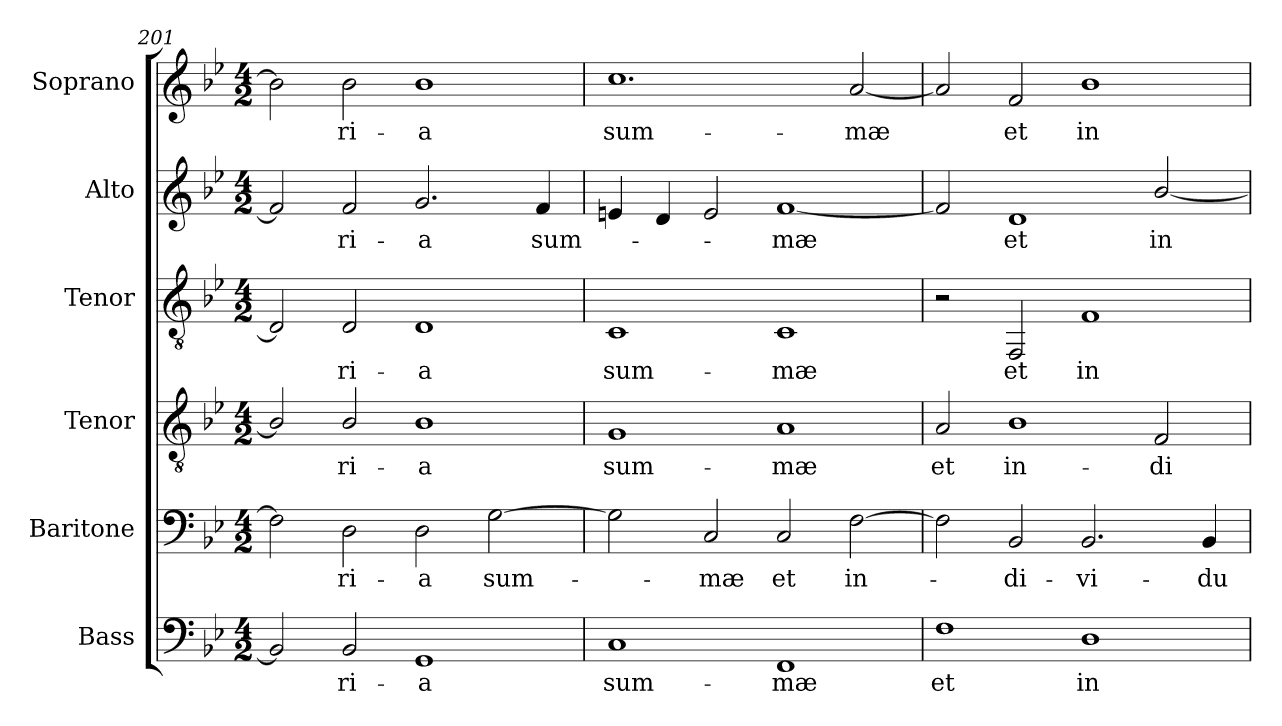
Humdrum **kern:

**kern	**text	**kern	**text	**kern	**text	**kern	**text	**kern	**text	**kern	**text
*part6	*part6	*part5	*part5	*part4	*part4	*part3	*part3	*part2	*part2	*part1	*part1
*staff6	*staff6	*staff5	*staff5	*staff4	*staff4	*staff3	*staff3	*staff2	*staff2	*staff1	*staff1
*I"Bass	*	*I"Baritone	*	*I"Tenor	*	*I"Tenor	*	*I"Alto	*	*I"Soprano	*
*I'B.	*	*I'Bar.	*	*I'T2.	*	*I'T1.	*	*I'A.	*	*I'S.	*
*clefF4	*	*clefF4	*	*clefGv2	*	*clefGv2	*	*clefG2	*	*clefG2	*
*	*	*	*	*ITrd7c12	*	*	*	*	*	*	*
*k[b-e-]	*	*k[b-e-]	*	*k[b-e-]	*	*k[b-e-]	*	*k[b-e-]	*	*k[b-e-]	*
*B-:	*	*B-:	*	*B-:	*	*B-:	*	*B-:	*	*B-:	*
*M4/2	*	*M4/2	*	*M4/2	*	*M4/2	*	*M4/2	*	*M4/2	*
=201	=201	=201	=201	=201	=201	=201	=201	=201	=201	=201	=201
2BB-i/]	.	2Fi\]	.	2BB-i/]	.	2Di/]	.	2fi/]	.	2b-i\]	.
!	!LO:LY:b:color=#000000	!	!	!	!	!	!	!	!	!	!
!	!	!	!LO:LY:b:color=#000000	!	!	!	!	!	!	!	!
!	!	!	!	!	!LO:LY:b:color=#000000	!	!	!	!	!	!
!	!	!	!	!	!	!	!LO:LY:b:color=#000000	!	!	!	!
!	!	!	!	!	!	!	!	!	!LO:LY:b:color=#000000	!	!
!	!	!	!	!	!	!	!	!	!	!	!LO:LY:b:color=#000000
2BB-i/	-ri-	2Di\	-ri-	2BB-i/	-ri-	2Di/	-ri-	2fi/	-ri-	2b-i\	-ri-
!	!LO:LY:b:color=#000000	!	!	!	!	!	!	!	!	!	!
!	!	!	!LO:LY:b:color=#000000	!	!	!	!	!	!	!	!
!	!	!	!	!	!LO:LY:b:color=#000000	!	!	!	!	!	!
!	!	!	!	!	!	!	!LO:LY:b:color=#000000	!	!	!	!
!	!	!	!	!	!	!	!	!	!LO:LY:b:color=#000000	!	!
!	!	!	!	!	!	!	!	!	!	!	!LO:LY:b:color=#000000
1GGi	-a	2Di\	-a	1BB-i	-a	1Di	-a	2.gi/	-a	1b-i	-a
!	!	!	!LO:LY:b:color=#000000	!	!	!	!	!	!	!	!
.	.	[2Gi\	sum-	.	.	.	.	.	.	.	.
!	!	!	!	!	!	!	!	!	!LO:LY:b:color=#000000	!	!
.	.	.	.	.	.	.	.	4fi/	sum-	.	.
=202	=202	=202	=202	=202	=202	=202	=202	=202	=202	=202	=202
!	!LO:LY:b:color=#000000	!	!	!	!	!	!	!	!	!	!
!	!	!	!	!	!LO:LY:b:color=#000000	!	!	!	!	!	!
!	!	!	!	!	!	!	!LO:LY:b:color=#000000	!	!	!	!
!	!	!	!	!	!	!	!	!	!	!	!LO:LY:b:color=#000000
1Ci	sum-	2Gi\]	.	1GGi	sum-	1Ci	sum-	4eni/	.	1.cci	sum-
.	.	.	.	.	.	.	.	4di/	.	.	.
!	!	!	!LO:LY:b:color=#000000	!	!	!	!	!	!	!	!
.	.	2Ci/	-mæ	.	.	.	.	2ei/	.	.	.
!	!LO:LY:b:color=#000000	!	!	!	!	!	!	!	!	!	!
!	!	!	!LO:LY:b:color=#000000	!	!	!	!	!	!	!	!
!	!	!	!	!	!LO:LY:b:color=#000000	!	!	!	!	!	!
!	!	!	!	!	!	!	!LO:LY:b:color=#000000	!	!	!	!
!	!	!	!	!	!	!	!	!	!LO:LY:b:color=#000000	!	!
1FFi	-mæ	2Ci/	et	1AAi	-mæ	1Ci	-mæ	[1fi	-mæ	.	.
!	!	!	!LO:LY:b:color=#000000	!	!	!	!	!	!	!	!
!	!	!	!	!	!	!	!	!	!	!	!LO:LY:b:color=#000000
.	.	[2Fi\	in-	.	.	.	.	.	.	[2ai/	-mæ
=203	=203	=203	=203	=203	=203	=203	=203	=203	=203	=203	=203
!	!LO:LY:b:color=#000000	!	!	!	!	!	!	!	!	!	!
!	!	!	!	!	!LO:LY:b:color=#000000	!	!	!	!	!	!
1Fi	et	2Fi\]	.	2AAi/	et	2r	.	2fi/]	.	2ai/]	.
!	!	!	!LO:LY:b:color=#000000	!	!	!	!	!	!	!	!
!	!	!	!	!	!LO:LY:b:color=#000000	!	!	!	!	!	!
!	!	!	!	!	!	!	!LO:LY:b:color=#000000	!	!	!	!
!	!	!	!	!	!	!	!	!	!LO:LY:b:color=#000000	!	!
!	!	!	!	!	!	!	!	!	!	!	!LO:LY:b:color=#000000
.	.	2BB-i/	-di-	1BB-i	in-	2FFi/	et	1di	et	2fi/	et
!	!LO:LY:b:color=#000000	!	!	!	!	!	!	!	!	!	!
!	!	!	!LO:LY:b:color=#000000	!	!	!	!	!	!	!	!
!	!	!	!	!	!	!	!LO:LY:b:color=#000000	!	!	!	!
!	!	!	!	!	!	!	!	!	!	!	!LO:LY:b:color=#000000
1Di	in-	2.BB-i/	-vi-	.	.	1Fi	in-	.	.	1b-i	in-
!	!	!	!	!	!LO:LY:b:color=#000000	!	!	!	!	!	!
!	!	!	!	!	!	!	!	!	!LO:LY:b:color=#000000	!	!
.	.	.	.	2FFi/	-di-	.	.	[2b-i/	in-	.	.
!	!	!	!LO:LY:b:color=#000000	!	!	!	!	!	!	!	!
.	.	4BB-i/	-du-	.	.	.	.	.	.	.	.
=	=	=	=	=	=	=	=	=	=	=	=
*-	*-	*-	*-	*-	*-	*-	*-	*-	*-	*-	*-
